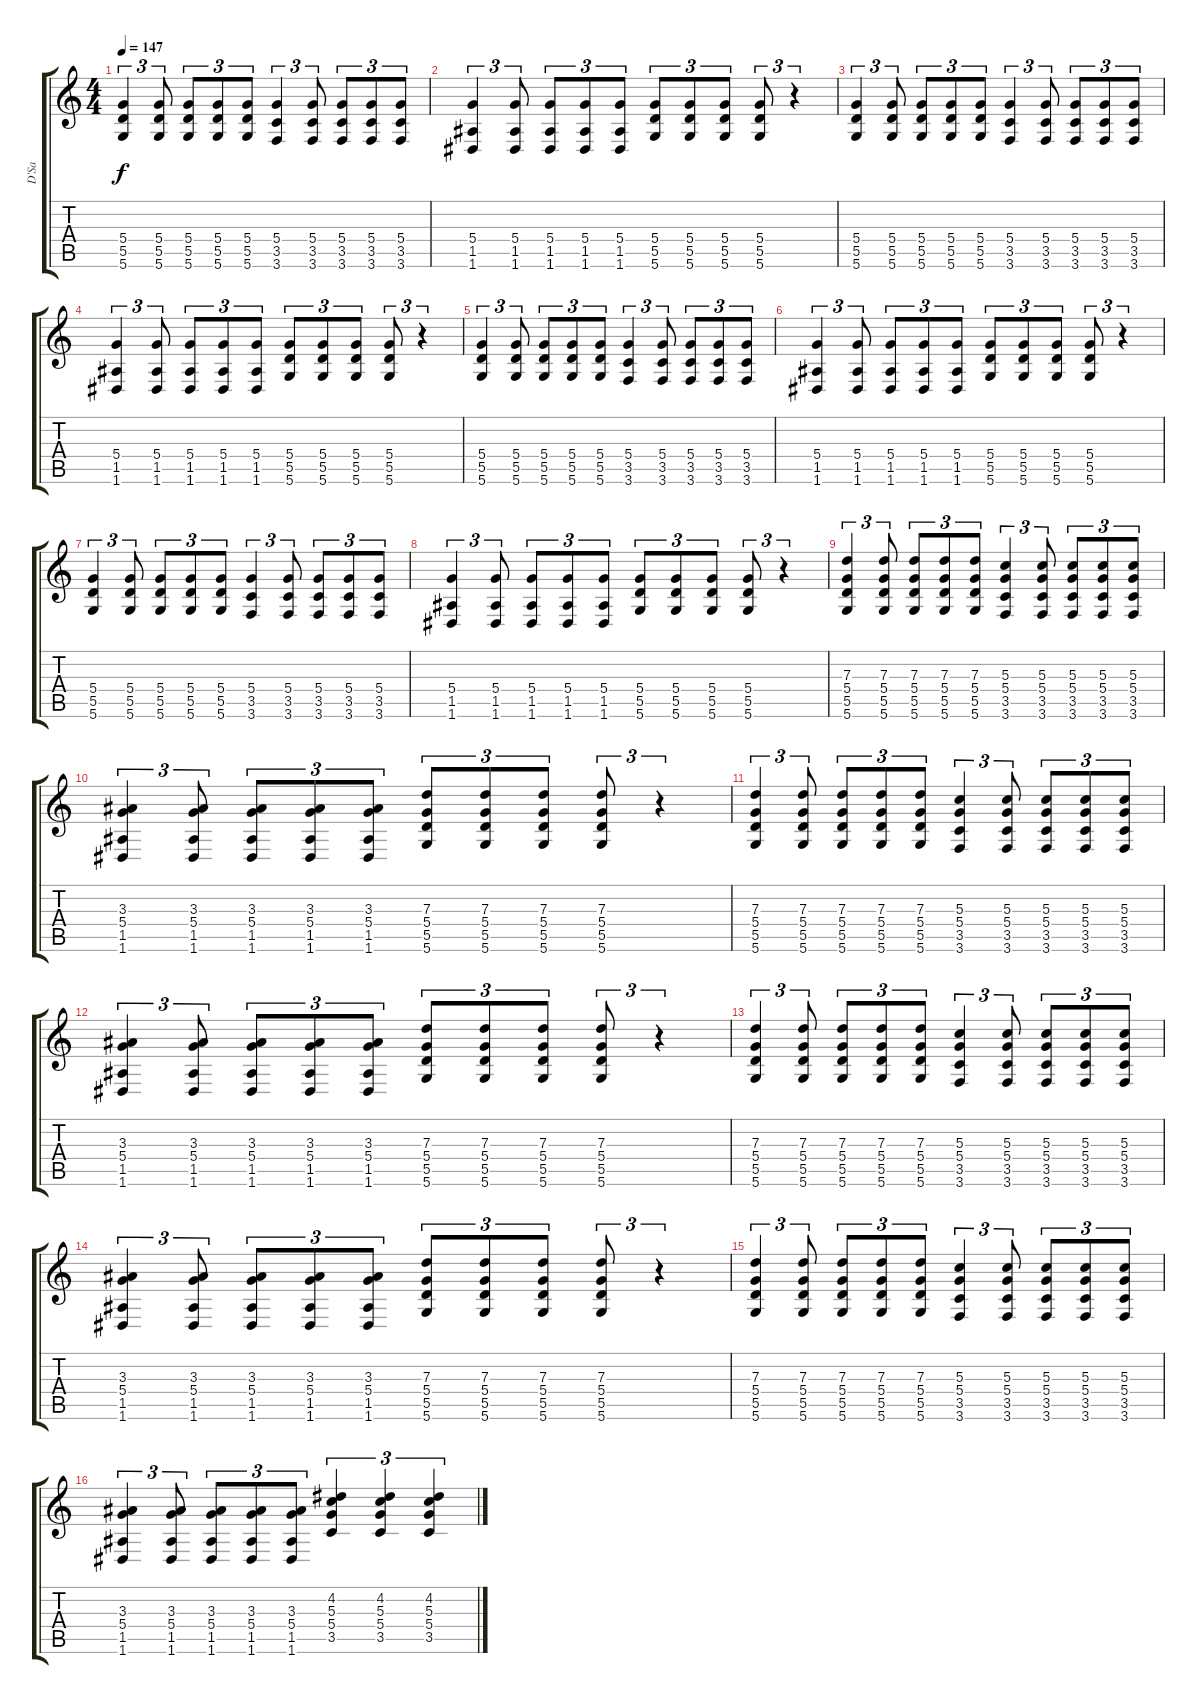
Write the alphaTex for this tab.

\track ("D'Sa" "D'Sa") {instrument overdrivenguitar}
\staff {score tabs}
\tuning (E4 B3 G3 D3 A2 D2) {hide}
\ts (4 4)
\tempo 147
\clef g2
\ks c
(5.4 5.5 5.6).4{tu (3 2) dy f instrument overdrivenguitar} (5.4 5.5 5.6).8{tu (3 2)} (5.4 5.5 5.6).8{tu (3 2)} (5.4 5.5 5.6).8{tu (3 2)} (5.4 5.5 5.6).8{tu (3 2)} (5.4 3.5 3.6).4{tu (3 2)} (5.4 3.5 3.6).8{tu (3 2)} (5.4 3.5 3.6).8{tu (3 2)} (5.4 3.5 3.6).8{tu (3 2)} (5.4 3.5 3.6).8{tu (3 2)} |
(5.4 1.5 1.6).4{tu (3 2)} (5.4 1.5 1.6).8{tu (3 2)} (5.4 1.5 1.6).8{tu (3 2)} (5.4 1.5 1.6).8{tu (3 2)} (5.4 1.5 1.6).8{tu (3 2)} (5.4 5.5 5.6).8{tu (3 2)} (5.4 5.5 5.6).8{tu (3 2)} (5.4 5.5 5.6).8{tu (3 2)} (5.4 5.5 5.6).8{tu (3 2)} r.4{tu (3 2)} |
(5.4 5.5 5.6).4{tu (3 2)} (5.4 5.5 5.6).8{tu (3 2)} (5.4 5.5 5.6).8{tu (3 2)} (5.4 5.5 5.6).8{tu (3 2)} (5.4 5.5 5.6).8{tu (3 2)} (5.4 3.5 3.6).4{tu (3 2)} (5.4 3.5 3.6).8{tu (3 2)} (5.4 3.5 3.6).8{tu (3 2)} (5.4 3.5 3.6).8{tu (3 2)} (5.4 3.5 3.6).8{tu (3 2)} |
(5.4 1.5 1.6).4{tu (3 2)} (5.4 1.5 1.6).8{tu (3 2)} (5.4 1.5 1.6).8{tu (3 2)} (5.4 1.5 1.6).8{tu (3 2)} (5.4 1.5 1.6).8{tu (3 2)} (5.4 5.5 5.6).8{tu (3 2)} (5.4 5.5 5.6).8{tu (3 2)} (5.4 5.5 5.6).8{tu (3 2)} (5.4 5.5 5.6).8{tu (3 2)} r.4{tu (3 2)} |
(5.4 5.5 5.6).4{tu (3 2)} (5.4 5.5 5.6).8{tu (3 2)} (5.4 5.5 5.6).8{tu (3 2)} (5.4 5.5 5.6).8{tu (3 2)} (5.4 5.5 5.6).8{tu (3 2)} (5.4 3.5 3.6).4{tu (3 2)} (5.4 3.5 3.6).8{tu (3 2)} (5.4 3.5 3.6).8{tu (3 2)} (5.4 3.5 3.6).8{tu (3 2)} (5.4 3.5 3.6).8{tu (3 2)} |
(5.4 1.5 1.6).4{tu (3 2)} (5.4 1.5 1.6).8{tu (3 2)} (5.4 1.5 1.6).8{tu (3 2)} (5.4 1.5 1.6).8{tu (3 2)} (5.4 1.5 1.6).8{tu (3 2)} (5.4 5.5 5.6).8{tu (3 2)} (5.4 5.5 5.6).8{tu (3 2)} (5.4 5.5 5.6).8{tu (3 2)} (5.4 5.5 5.6).8{tu (3 2)} r.4{tu (3 2)} |
(5.4 5.5 5.6).4{tu (3 2)} (5.4 5.5 5.6).8{tu (3 2)} (5.4 5.5 5.6).8{tu (3 2)} (5.4 5.5 5.6).8{tu (3 2)} (5.4 5.5 5.6).8{tu (3 2)} (5.4 3.5 3.6).4{tu (3 2)} (5.4 3.5 3.6).8{tu (3 2)} (5.4 3.5 3.6).8{tu (3 2)} (5.4 3.5 3.6).8{tu (3 2)} (5.4 3.5 3.6).8{tu (3 2)} |
(5.4 1.5 1.6).4{tu (3 2)} (5.4 1.5 1.6).8{tu (3 2)} (5.4 1.5 1.6).8{tu (3 2)} (5.4 1.5 1.6).8{tu (3 2)} (5.4 1.5 1.6).8{tu (3 2)} (5.4 5.5 5.6).8{tu (3 2)} (5.4 5.5 5.6).8{tu (3 2)} (5.4 5.5 5.6).8{tu (3 2)} (5.4 5.5 5.6).8{tu (3 2)} r.4{tu (3 2)} |
(7.3 5.4 5.5 5.6).4{tu (3 2)} (7.3 5.4 5.5 5.6).8{tu (3 2)} (7.3 5.4 5.5 5.6).8{tu (3 2)} (7.3 5.4 5.5 5.6).8{tu (3 2)} (7.3 5.4 5.5 5.6).8{tu (3 2)} (5.3 5.4 3.5 3.6).4{tu (3 2)} (5.3 5.4 3.5 3.6).8{tu (3 2)} (5.3 5.4 3.5 3.6).8{tu (3 2)} (5.3 5.4 3.5 3.6).8{tu (3 2)} (5.3 5.4 3.5 3.6).8{tu (3 2)} |
(3.3 5.4 1.5 1.6).4{tu (3 2)} (3.3 5.4 1.5 1.6).8{tu (3 2)} (3.3 5.4 1.5 1.6).8{tu (3 2)} (3.3 5.4 1.5 1.6).8{tu (3 2)} (3.3 5.4 1.5 1.6).8{tu (3 2)} (7.3 5.4 5.5 5.6).8{tu (3 2)} (7.3 5.4 5.5 5.6).8{tu (3 2)} (7.3 5.4 5.5 5.6).8{tu (3 2)} (7.3 5.4 5.5 5.6).8{tu (3 2)} r.4{tu (3 2)} |
(7.3 5.4 5.5 5.6).4{tu (3 2)} (7.3 5.4 5.5 5.6).8{tu (3 2)} (7.3 5.4 5.5 5.6).8{tu (3 2)} (7.3 5.4 5.5 5.6).8{tu (3 2)} (7.3 5.4 5.5 5.6).8{tu (3 2)} (5.3 5.4 3.5 3.6).4{tu (3 2)} (5.3 5.4 3.5 3.6).8{tu (3 2)} (5.3 5.4 3.5 3.6).8{tu (3 2)} (5.3 5.4 3.5 3.6).8{tu (3 2)} (5.3 5.4 3.5 3.6).8{tu (3 2)} |
(3.3 5.4 1.5 1.6).4{tu (3 2)} (3.3 5.4 1.5 1.6).8{tu (3 2)} (3.3 5.4 1.5 1.6).8{tu (3 2)} (3.3 5.4 1.5 1.6).8{tu (3 2)} (3.3 5.4 1.5 1.6).8{tu (3 2)} (7.3 5.4 5.5 5.6).8{tu (3 2)} (7.3 5.4 5.5 5.6).8{tu (3 2)} (7.3 5.4 5.5 5.6).8{tu (3 2)} (7.3 5.4 5.5 5.6).8{tu (3 2)} r.4{tu (3 2)} |
(7.3 5.4 5.5 5.6).4{tu (3 2)} (7.3 5.4 5.5 5.6).8{tu (3 2)} (7.3 5.4 5.5 5.6).8{tu (3 2)} (7.3 5.4 5.5 5.6).8{tu (3 2)} (7.3 5.4 5.5 5.6).8{tu (3 2)} (5.3 5.4 3.5 3.6).4{tu (3 2)} (5.3 5.4 3.5 3.6).8{tu (3 2)} (5.3 5.4 3.5 3.6).8{tu (3 2)} (5.3 5.4 3.5 3.6).8{tu (3 2)} (5.3 5.4 3.5 3.6).8{tu (3 2)} |
(3.3 5.4 1.5 1.6).4{tu (3 2)} (3.3 5.4 1.5 1.6).8{tu (3 2)} (3.3 5.4 1.5 1.6).8{tu (3 2)} (3.3 5.4 1.5 1.6).8{tu (3 2)} (3.3 5.4 1.5 1.6).8{tu (3 2)} (7.3 5.4 5.5 5.6).8{tu (3 2)} (7.3 5.4 5.5 5.6).8{tu (3 2)} (7.3 5.4 5.5 5.6).8{tu (3 2)} (7.3 5.4 5.5 5.6).8{tu (3 2)} r.4{tu (3 2)} |
(7.3 5.4 5.5 5.6).4{tu (3 2)} (7.3 5.4 5.5 5.6).8{tu (3 2)} (7.3 5.4 5.5 5.6).8{tu (3 2)} (7.3 5.4 5.5 5.6).8{tu (3 2)} (7.3 5.4 5.5 5.6).8{tu (3 2)} (5.3 5.4 3.5 3.6).4{tu (3 2)} (5.3 5.4 3.5 3.6).8{tu (3 2)} (5.3 5.4 3.5 3.6).8{tu (3 2)} (5.3 5.4 3.5 3.6).8{tu (3 2)} (5.3 5.4 3.5 3.6).8{tu (3 2)} |
(3.3 5.4 1.5 1.6).4{tu (3 2)} (3.3 5.4 1.5 1.6).8{tu (3 2)} (3.3 5.4 1.5 1.6).8{tu (3 2)} (3.3 5.4 1.5 1.6).8{tu (3 2)} (3.3 5.4 1.5 1.6).8{tu (3 2)} (4.2 5.3 5.4 3.5).4{tu (3 2)} (4.2 5.3 5.4 3.5).4{tu (3 2)} (4.2 5.3 5.4 3.5).4{tu (3 2)}
